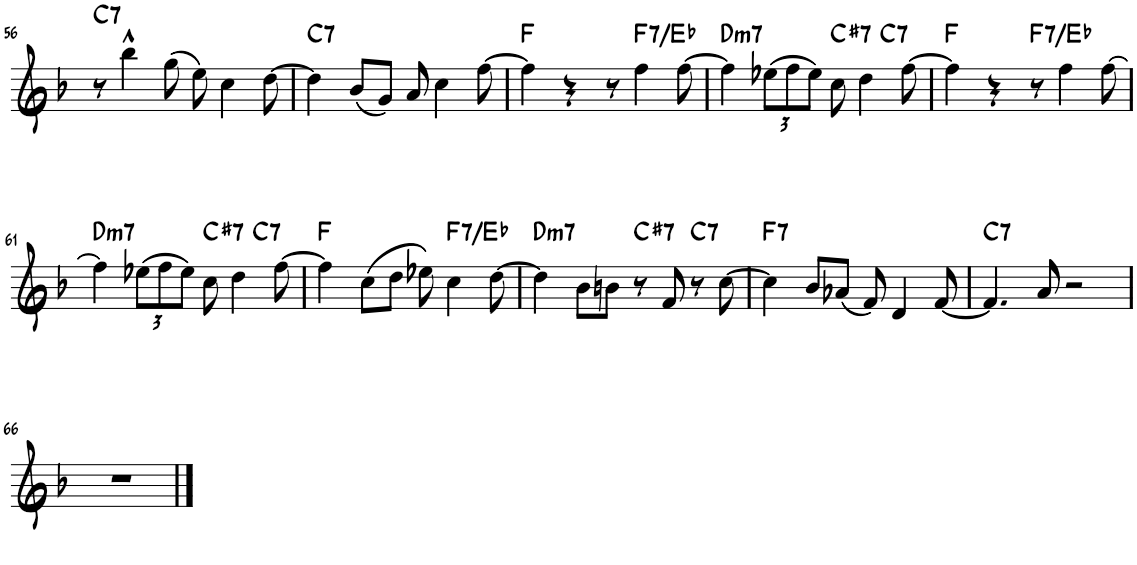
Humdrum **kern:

**kern	**harte
*part1	*part1
*staff1	*
*I"Alto Saxophone	*
*I'A. Sax.	*
!!LO:PB:g=z
*clefG2	*
*Trd5c9	*
*k[b-]	*
*M4/4	*
=56	=56
!	!LO:H:kt=7
8r	C:7
4bb-^^\	.
(8gg\	.
8ee\)	.
4cc\	.
[8dd\	.
=57	=57
!	!LO:H:kt=7
4dd\]	C:7
(8b-/L	.
8g/J)	.
8a/	.
4cc\	.
[8ff\	.
=58	=58
4ff\]	F:maj
4r	.
8r	.
!	!LO:H:kt=7
4ff\	F:7/b7
[8ff\	.
=59	=59
!	!LO:H:kt=m7
*^	*
4ff\]	2.ryy	D:min7
*Xbrackettup	*	*
(12ee-X\L	.	.
12ff\	.	.
12ee-\J)	.	.
!	!	!LO:H:kt=7
8cc\	.	C#:7
4dd\	.	.
!	!	!LO:H:kt=7
.	4ryy	C:7
[8ff\	.	.
*v	*v	*
=60	=60
4ff\]	F:maj
4r	.
!	!LO:H:kt=7
8r	F:7/b7
4ff\	.
[8ff\	.
!!LO:LB:g=z
=61	=61
!	!LO:H:kt=m7
*^	*
4ff\]	2.ryy	D:min7
(12ee-X\L	.	.
12ff\	.	.
12ee-\J)	.	.
!	!	!LO:H:kt=7
8cc\	.	C#:7
4dd\	.	.
!	!	!LO:H:kt=7
.	4ryy	C:7
[8ff\	.	.
*v	*v	*
=62	=62
4ff\]	F:maj
(8cc\L	.
8dd\J	.
8ee-X\)	.
!	!LO:H:kt=7
4cc\	F:7/b7
[8dd\	.
=63	=63
!	!LO:H:kt=m7
4dd\]	D:min7
8b-\L	.
8bn\J	.
!	!LO:H:kt=7
8r	C#:7
8f/	.
!	!LO:H:kt=7
8r	C:7
[8cc\	.
=64	=64
!	!LO:H:kt=7
4cc\]	F:7
8b-/L	.
(8a-X/J	.
8f/)	.
4d/	.
[8f/	.
=65	=65
!	!LO:H:kt=7
4.f/]	C:7
8a/	.
2r	.
!!LO:LB:g=z
=66	=66
1r	.
==	==
*-	*-
